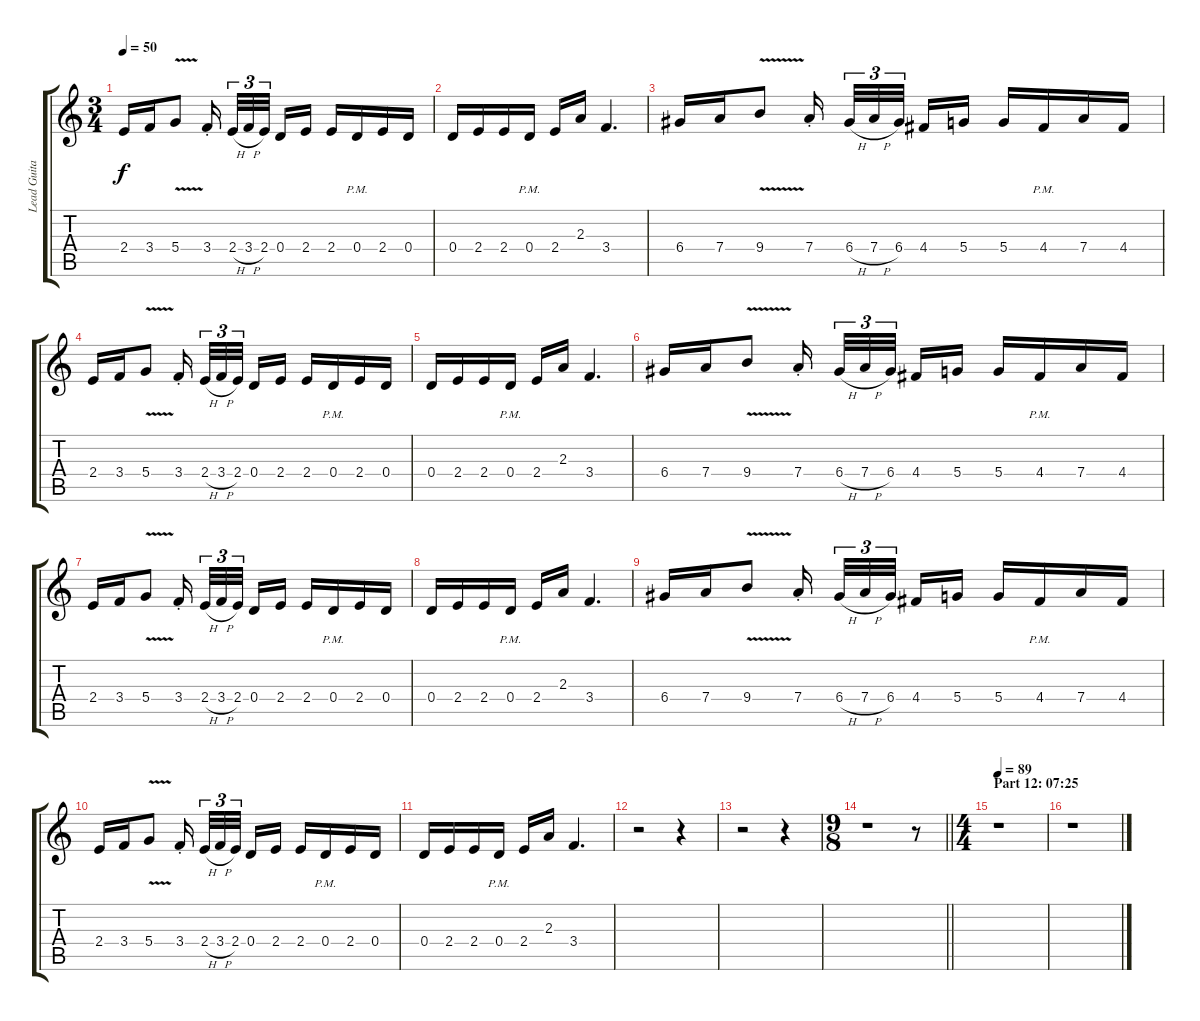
\track ("Lead Guitar 1 (Distortion)" "Lead Guita") {instrument overdrivenguitar}
\staff {score tabs}
\tuning (E4 B3 G3 D3 A2 E2) {hide}
\ts (3 4)
\tempo 50
\clef g2
\ks c
2.4.16{dy f} 3.4.16 5.4{v}.8 3.4{st}.16{beam splitsecondary} 2.4{h}.32{tu (3 2)} 3.4{h}.32{tu (3 2)} 2.4.32{tu (3 2) beam splitsecondary} 0.4.16 2.4.16 2.4.16 0.4{pm}.16 2.4.16 0.4.16 |
0.4.16 2.4.16 2.4.16 0.4{pm}.16 2.4.16 2.3.16 3.4.4{d} |
6.4.16 7.4.16 9.4{v}.8 7.4{st}.16{beam splitsecondary} 6.4{h}.32{tu (3 2)} 7.4{h}.32{tu (3 2)} 6.4.32{tu (3 2) beam splitsecondary} 4.4.16 5.4.16 5.4.16 4.4{pm}.16 7.4.16 4.4.16 |
2.4.16 3.4.16 5.4{v}.8 3.4{st}.16{beam splitsecondary} 2.4{h}.32{tu (3 2)} 3.4{h}.32{tu (3 2)} 2.4.32{tu (3 2) beam splitsecondary} 0.4.16 2.4.16 2.4.16 0.4{pm}.16 2.4.16 0.4.16 |
0.4.16 2.4.16 2.4.16 0.4{pm}.16 2.4.16 2.3.16 3.4.4{d} |
6.4.16{volume 14} 7.4.16 9.4{v}.8 7.4{st}.16{beam splitsecondary} 6.4{h}.32{tu (3 2)} 7.4{h}.32{tu (3 2)} 6.4.32{tu (3 2) beam splitsecondary} 4.4.16 5.4.16 5.4.16 4.4{pm}.16 7.4.16 4.4.16 |
2.4.16 3.4.16 5.4{v}.8 3.4{st}.16{beam splitsecondary} 2.4{h}.32{tu (3 2)} 3.4{h}.32{tu (3 2)} 2.4.32{tu (3 2) beam splitsecondary} 0.4.16 2.4.16 2.4.16 0.4{pm}.16 2.4.16 0.4.16 |
0.4.16 2.4.16 2.4.16 0.4{pm}.16 2.4.16 2.3.16 3.4.4{d} |
6.4.16 7.4.16 9.4{v}.8 7.4{st}.16{beam splitsecondary} 6.4{h}.32{tu (3 2)} 7.4{h}.32{tu (3 2)} 6.4.32{tu (3 2) beam splitsecondary} 4.4.16 5.4.16 5.4.16 4.4{pm}.16 7.4.16 4.4.16 |
2.4.16 3.4.16 5.4{v}.8 3.4{st}.16{beam splitsecondary} 2.4{h}.32{tu (3 2)} 3.4{h}.32{tu (3 2)} 2.4.32{tu (3 2) beam splitsecondary} 0.4.16 2.4.16 2.4.16 0.4{pm}.16 2.4.16 0.4.16 |
0.4.16 2.4.16 2.4.16 0.4{pm}.16 2.4.16 2.3.16 3.4.4{d} |
r.2 r.4 |
r.2 r.4 |
\ts (9 8)
\barLineRight lightlight
r.1 r.8 |
\ts (4 4)
\section ("" "Part 12: 07:25")
\tempo 89
r.1 |
r.1
